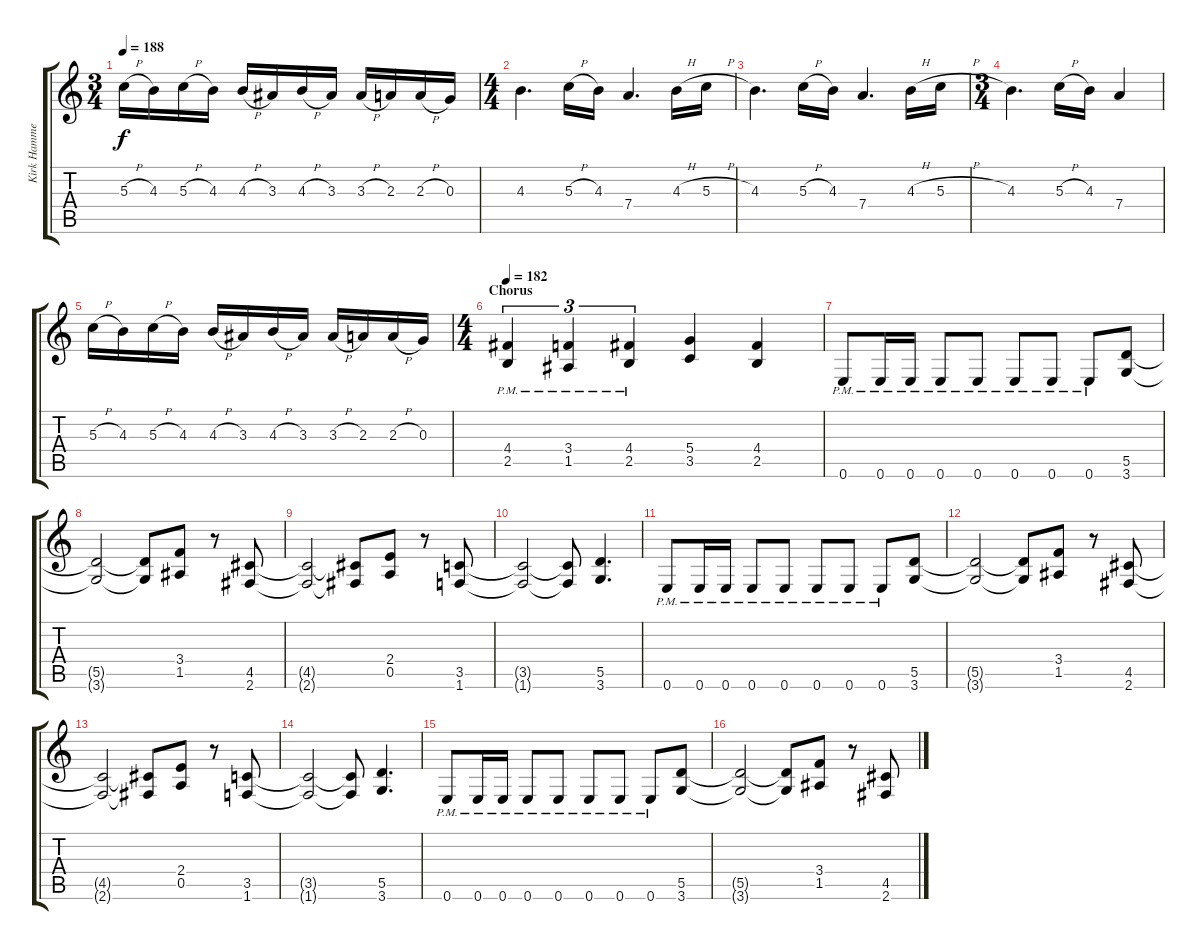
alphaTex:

\track ("Kirk Hammett (Lead Guitar)" "Kirk Hamme") {instrument distortionguitar}
\staff {score tabs}
\tuning (E4 B3 G3 D3 A2 E2) {hide}
\ts (3 4)
\tempo 188
\clef g2
\ks c
5.3{h}.16{dy f} 4.3.16 5.3{h}.16 4.3.16 4.3{h}.16 3.3.16 4.3{h}.16 3.3.16 3.3{h}.16 2.3.16 2.3{h}.16 0.3.16 |
\ts (4 4)
4.3.4{d} 5.3{h}.16 4.3.16 7.4.4{d} 4.3{h}.16 5.3{h}.16 |
4.3.4{d} 5.3{h}.16 4.3.16 7.4.4{d} 4.3{h}.16 5.3{h}.16 |
\ts (3 4)
4.3.4{d} 5.3{h}.16 4.3.16 7.4.4 |
5.3{h}.16 4.3.16 5.3{h}.16 4.3.16 4.3{h}.16 3.3.16 4.3{h}.16 3.3.16 3.3{h}.16 2.3.16 2.3{h}.16 0.3.16 |
\ts (4 4)
\section ("" "Chorus")
\tempo 182
(4.4{pm} 2.5{pm}).4{tu (3 2)} (3.4{pm} 1.5{pm}).4{tu (3 2)} (4.4{pm} 2.5{pm}).4{tu (3 2)} (5.4 3.5).4 (4.4 2.5).4 |
0.6{pm}.8 0.6{pm}.16 0.6{pm}.16 0.6{pm}.8 0.6{pm}.8 0.6{pm}.8 0.6{pm}.8 0.6{pm}.8 (5.5 3.6).8 |
(5.5{t} 3.6{t}).2 (5.5{t} 3.6{t}).8 (3.4 1.5).8 r.8 (4.5 2.6).8 |
(4.5{t} 2.6{t}).2 (4.5{t} 2.6{t}).8 (2.4 0.5).8 r.8 (3.5 1.6).8 |
(3.5{t} 1.6{t}).2 (3.5{t} 1.6{t}).8 (5.5 3.6).4{d} |
0.6{pm}.8 0.6{pm}.16 0.6{pm}.16 0.6{pm}.8 0.6{pm}.8 0.6{pm}.8 0.6{pm}.8 0.6{pm}.8 (5.5 3.6).8 |
(5.5{t} 3.6{t}).2 (5.5{t} 3.6{t}).8 (3.4 1.5).8 r.8 (4.5 2.6).8 |
(4.5{t} 2.6{t}).2 (4.5{t} 2.6{t}).8 (2.4 0.5).8 r.8 (3.5 1.6).8 |
(3.5{t} 1.6{t}).2 (3.5{t} 1.6{t}).8 (5.5 3.6).4{d} |
0.6{pm}.8 0.6{pm}.16 0.6{pm}.16 0.6{pm}.8 0.6{pm}.8 0.6{pm}.8 0.6{pm}.8 0.6{pm}.8 (5.5 3.6).8 |
(5.5{t} 3.6{t}).2 (5.5{t} 3.6{t}).8 (3.4 1.5).8 r.8 (4.5 2.6).8
